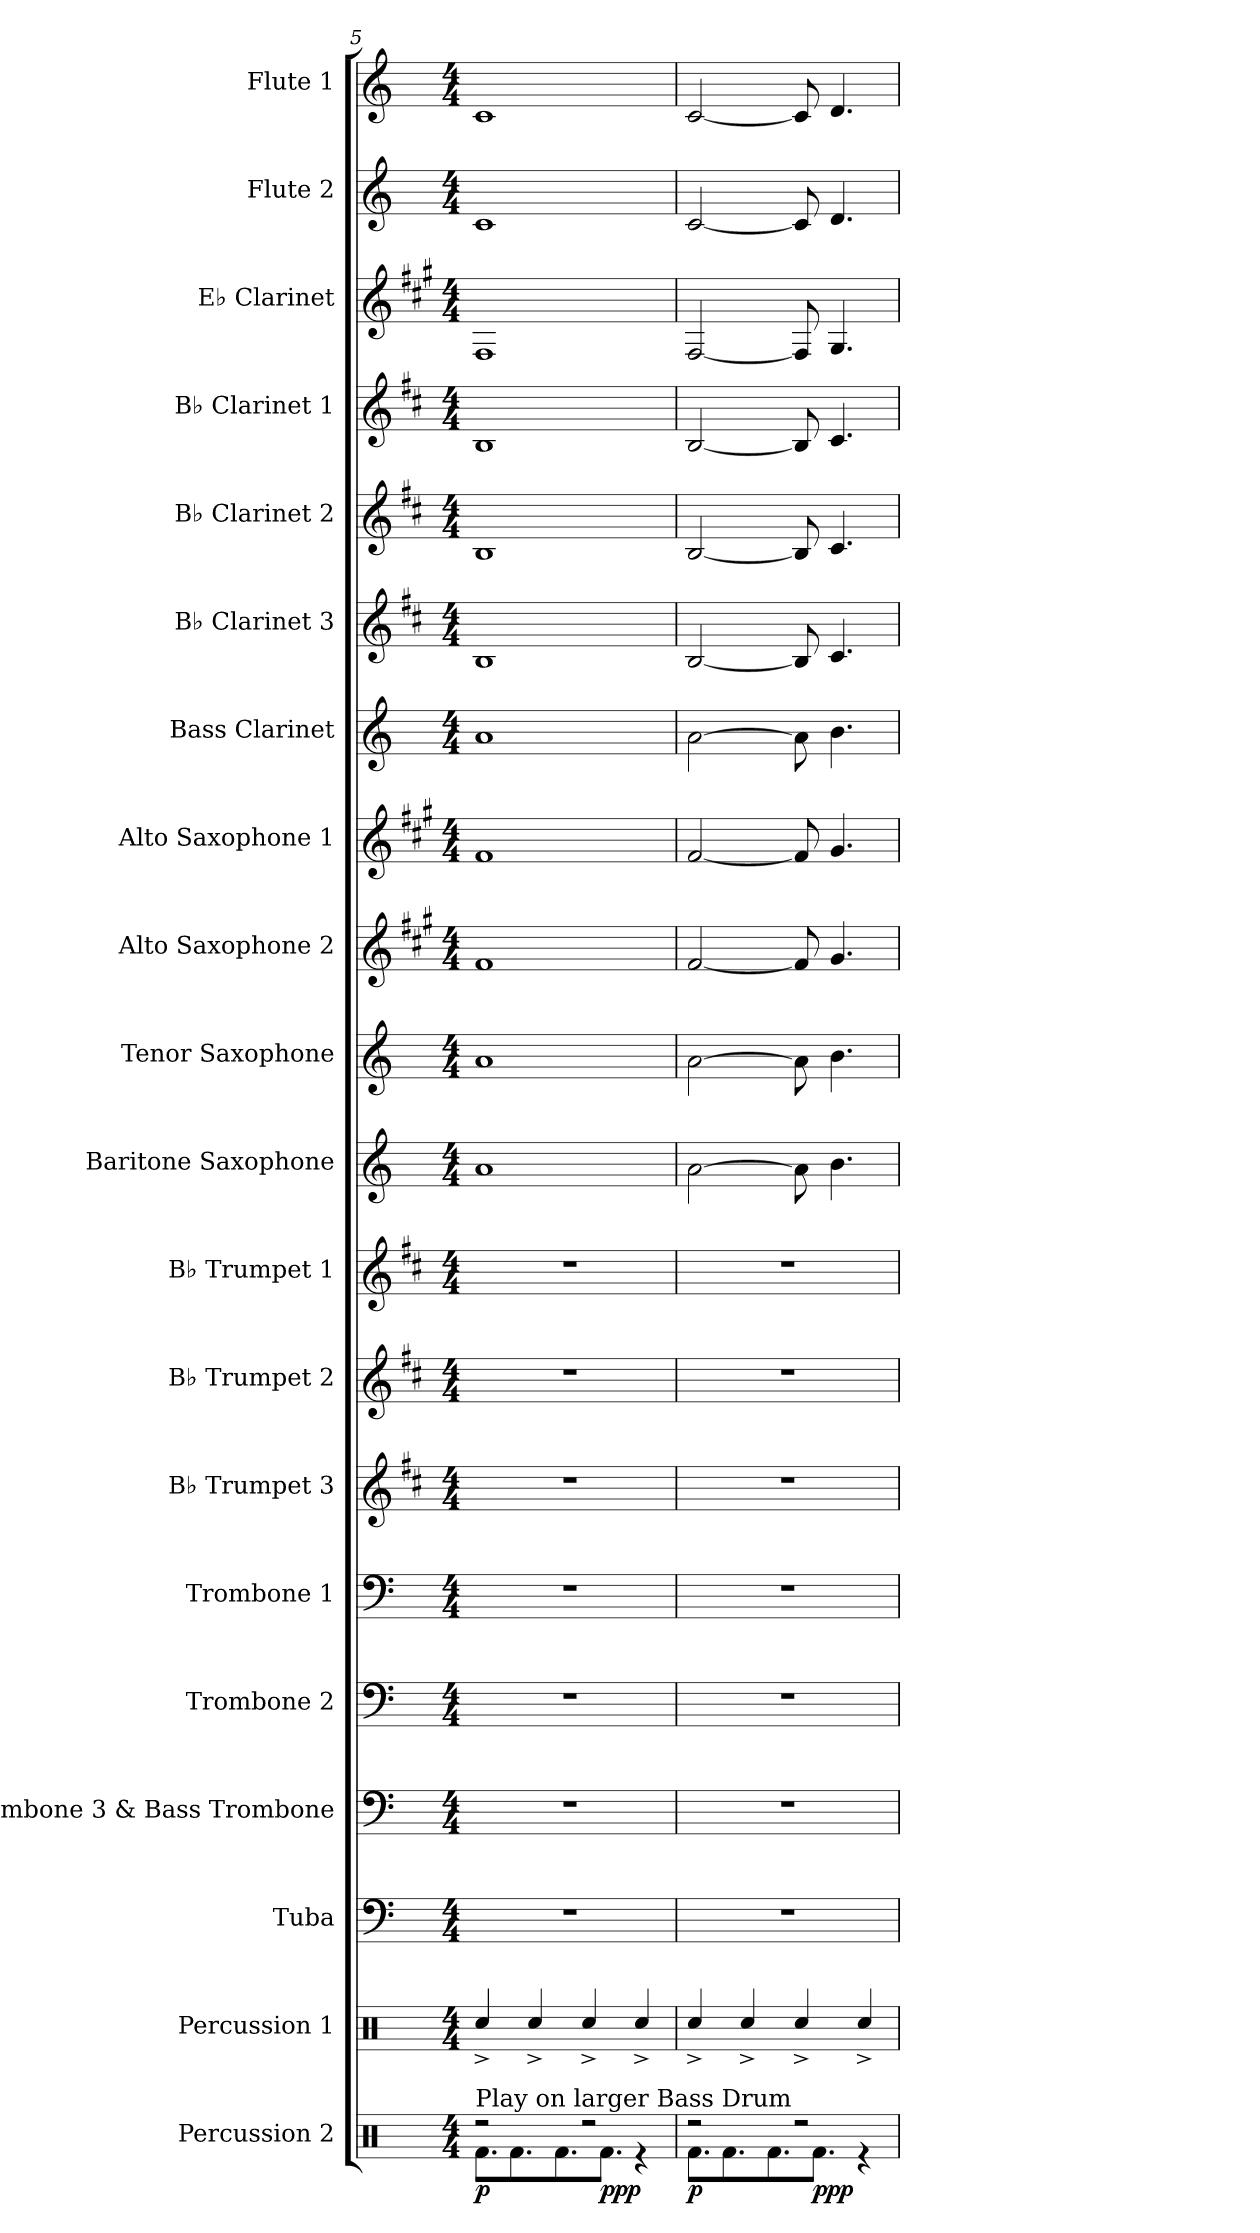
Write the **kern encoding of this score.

**kern	**dynam	**kern	**kern	**kern	**kern	**kern	**kern	**kern	**kern	**kern	**kern	**kern	**kern	**kern	**kern	**kern	**kern	**kern	**kern	**kern
*part20	*part20	*part19	*part18	*part17	*part16	*part15	*part14	*part13	*part12	*part11	*part10	*part9	*part8	*part7	*part6	*part5	*part4	*part3	*part2	*part1
*staff20	*staff20	*staff19	*staff18	*staff17	*staff16	*staff15	*staff14	*staff13	*staff12	*staff11	*staff10	*staff9	*staff8	*staff7	*staff6	*staff5	*staff4	*staff3	*staff2	*staff1
*I"Percussion 2	*	*I"Percussion 1	*I"Tuba	*I"Trombone 3 &amp; Bass Trombone	*I"Trombone 2	*I"Trombone 1	*I"B♭ Trumpet 3	*I"B♭ Trumpet 2	*I"B♭ Trumpet 1	*I"Baritone Saxophone	*I"Tenor Saxophone	*I"Alto Saxophone 2	*I"Alto Saxophone 1	*I"Bass Clarinet	*I"B♭ Clarinet 3	*I"B♭ Clarinet 2	*I"B♭ Clarinet 1	*I"E♭ Clarinet	*I"Flute 2	*I"Flute 1
*I'Perc. 2	*	*I'Perc. 1	*I'Tba.	*I'Tbn. 3 B. Tbn.	*I'Tbn. 2	*I'Tbn. 1	*I'B♭ Tpt. 3	*I'B♭ Tpt. 2	*I'B♭ Tpt. 1	*I'Bar. Sax.	*I'T. Sax.	*I'A. Sax. 2	*I'A. Sax. 1	*I'B. Cl.	*I'B♭ Cl. 3	*I'B♭ Cl. 2	*I'B♭ Cl. 1	*I'E♭ Cl.	*I'Fl. 2	*I'Fl. 1
*clefX	*	*clefX	*clefF4	*clefF4	*clefF4	*clefF4	*clefG2	*clefG2	*clefG2	*clefG2	*clefG2	*clefG2	*clefG2	*clefG2	*clefG2	*clefG2	*clefG2	*clefG2	*clefG2	*clefG2
*	*	*	*	*	*	*	*ITrd1c2	*ITrd1c2	*ITrd1c2	*ITrd12c21	*ITrd8c14	*ITrd5c9	*ITrd5c9	*ITrd8c14	*ITrd1c2	*ITrd1c2	*ITrd1c2	*ITrd-2c-3	*	*
*k[]	*	*k[]	*k[]	*k[]	*k[]	*k[]	*k[]	*k[]	*k[]	*k[]	*k[]	*k[]	*k[]	*k[]	*k[]	*k[]	*k[]	*k[]	*k[]	*k[]
*M4/4	*	*M4/4	*M4/4	*M4/4	*M4/4	*M4/4	*M4/4	*M4/4	*M4/4	*M4/4	*M4/4	*M4/4	*M4/4	*M4/4	*M4/4	*M4/4	*M4/4	*M4/4	*M4/4	*M4/4
=5	=5	=5	=5	=5	=5	=5	=5	=5	=5	=5	=5	=5	=5	=5	=5	=5	=5	=5	=5	=5
*^	*	*	*	*	*	*	*	*	*	*	*	*	*	*	*	*	*	*	*	*
!LO:TX:a:t=Play on larger Bass Drum	!	!	!	!	!	!	!	!	!	!	!	!	!	!	!	!	!	!	!	!	!
!	!	!LO:DY:b	!	!	!	!	!	!	!	!	!	!	!	!	!	!	!	!	!	!	!
2r	8.Rf\L	p	4Rcc^/	1r	1r	1r	1r	1r	1r	1r	1A	1A	1A	1A	1A	1A	1A	1A	1A	1c	1c
.	8.Rf\	.	.	.	.	.	.	.	.	.	.	.	.	.	.	.	.	.	.	.	.
.	.	.	4Rcc^/	.	.	.	.	.	.	.	.	.	.	.	.	.	.	.	.	.	.
.	8.Rf\	.	.	.	.	.	.	.	.	.	.	.	.	.	.	.	.	.	.	.	.
2r	.	.	4Rcc^/	.	.	.	.	.	.	.	.	.	.	.	.	.	.	.	.	.	.
!	!	!LO:DY:b	!	!	!	!	!	!	!	!	!	!	!	!	!	!	!	!	!	!	!
.	8.Rf\J	ppp	.	.	.	.	.	.	.	.	.	.	.	.	.	.	.	.	.	.	.
.	4r	.	4Rcc^/	.	.	.	.	.	.	.	.	.	.	.	.	.	.	.	.	.	.
=6	=6	=6	=6	=6	=6	=6	=6	=6	=6	=6	=6	=6	=6	=6	=6	=6	=6	=6	=6	=6	=6
!	!	!LO:DY:b	!	!	!	!	!	!	!	!	!	!	!	!	!	!	!	!	!	!	!
2r	8.Rf\L	p	4Rcc^/	1r	1r	1r	1r	1r	1r	1r	[2A\	[2A\	[2A/	[2A/	[2A\	[2A/	[2A/	[2A/	[2A/	[2c/	[2c/
.	8.Rf\	.	.	.	.	.	.	.	.	.	.	.	.	.	.	.	.	.	.	.	.
.	.	.	4Rcc^/	.	.	.	.	.	.	.	.	.	.	.	.	.	.	.	.	.	.
.	8.Rf\	.	.	.	.	.	.	.	.	.	.	.	.	.	.	.	.	.	.	.	.
2r	.	.	4Rcc^/	.	.	.	.	.	.	.	8A\]	8A\]	8A/]	8A/]	8A\]	8A/]	8A/]	8A/]	8A/]	8c/]	8c/]
!	!	!LO:DY:b	!	!	!	!	!	!	!	!	!	!	!	!	!	!	!	!	!	!	!
.	8.Rf\J	ppp	.	.	.	.	.	.	.	.	.	.	.	.	.	.	.	.	.	.	.
.	.	.	.	.	.	.	.	.	.	.	4.B\	4.B\	4.B/	4.B/	4.B\	4.B/	4.B/	4.B/	4.B/	4.d/	4.d/
.	4r	.	4Rcc^/	.	.	.	.	.	.	.	.	.	.	.	.	.	.	.	.	.	.
*v	*v	*	*	*	*	*	*	*	*	*	*	*	*	*	*	*	*	*	*	*	*
=	=	=	=	=	=	=	=	=	=	=	=	=	=	=	=	=	=	=	=	=
*-	*-	*-	*-	*-	*-	*-	*-	*-	*-	*-	*-	*-	*-	*-	*-	*-	*-	*-	*-	*-
